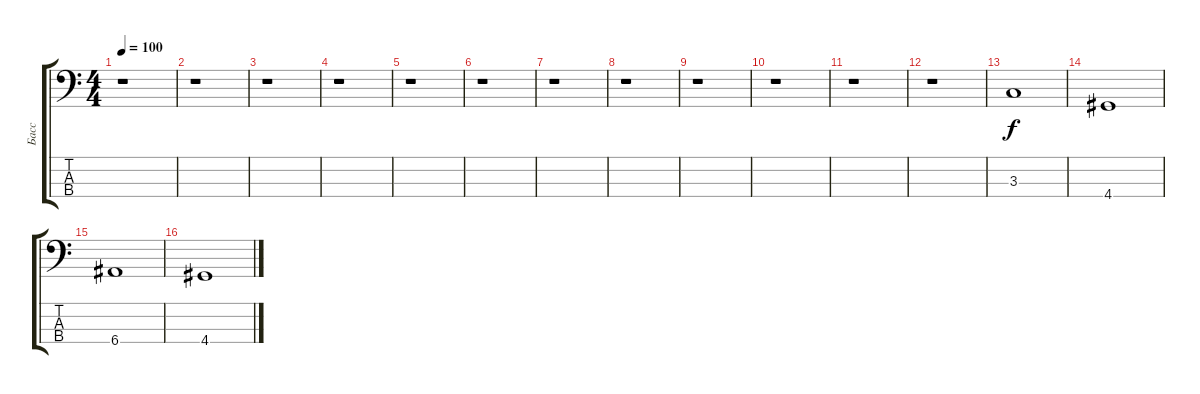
\track ("Басс" "Басс") {instrument fretlessbass}
\staff {score tabs}
\tuning (G2 D2 A1 E1) {hide}
\ts (4 4)
\tempo 100
\clef f4
\ks c
r.1{dy f instrument fretlessbass} |
r.1 |
r.1 |
r.1 |
r.1 |
r.1 |
r.1 |
r.1 |
r.1 |
r.1 |
r.1 |
r.1 |
3.3.1 |
4.4.1 |
6.4.1 |
4.4.1
